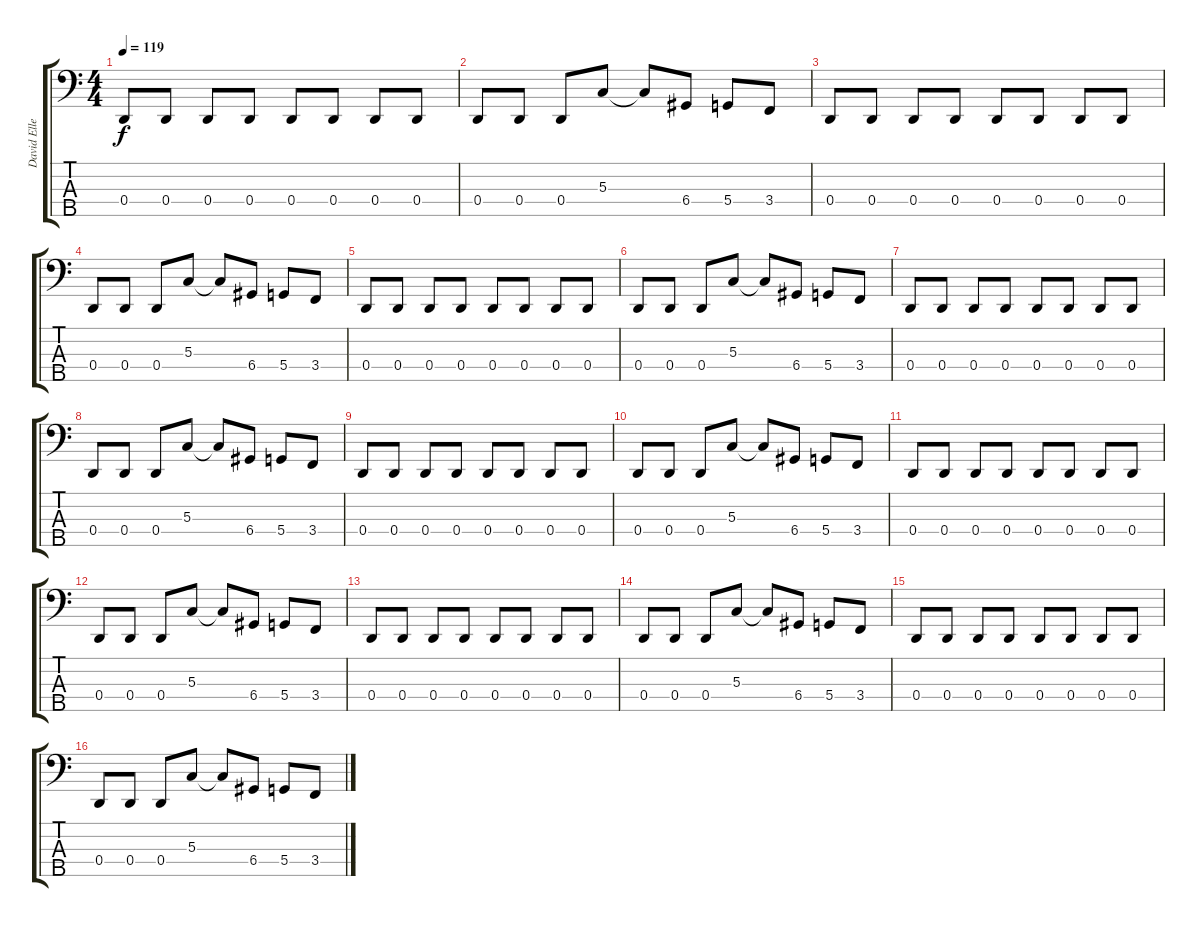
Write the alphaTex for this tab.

\track ("David Ellefson" "David Elle") {instrument acousticguitarnylon}
\staff {score tabs}
\tuning (F2 C2 G1 D1 A0) {hide}
\ts (4 4)
\tempo 119
\clef f4
\ks c
0.4.8{dy f instrument acousticguitarnylon} 0.4.8 0.4.8 0.4.8 0.4.8 0.4.8 0.4.8 0.4.8 |
0.4.8 0.4.8 0.4.8 5.3.8 5.3{t}.8 6.4.8 5.4.8 3.4.8 |
0.4.8 0.4.8 0.4.8 0.4.8 0.4.8 0.4.8 0.4.8 0.4.8 |
0.4.8 0.4.8 0.4.8 5.3.8 5.3{t}.8 6.4.8 5.4.8 3.4.8 |
0.4.8 0.4.8 0.4.8 0.4.8 0.4.8 0.4.8 0.4.8 0.4.8 |
0.4.8 0.4.8 0.4.8 5.3.8 5.3{t}.8 6.4.8 5.4.8 3.4.8 |
0.4.8 0.4.8 0.4.8 0.4.8 0.4.8 0.4.8 0.4.8 0.4.8 |
0.4.8 0.4.8 0.4.8 5.3.8 5.3{t}.8 6.4.8 5.4.8 3.4.8 |
0.4.8 0.4.8 0.4.8 0.4.8 0.4.8 0.4.8 0.4.8 0.4.8 |
0.4.8 0.4.8 0.4.8 5.3.8 5.3{t}.8 6.4.8 5.4.8 3.4.8 |
0.4.8 0.4.8 0.4.8 0.4.8 0.4.8 0.4.8 0.4.8 0.4.8 |
0.4.8 0.4.8 0.4.8 5.3.8 5.3{t}.8 6.4.8 5.4.8 3.4.8 |
0.4.8 0.4.8 0.4.8 0.4.8 0.4.8 0.4.8 0.4.8 0.4.8 |
0.4.8 0.4.8 0.4.8 5.3.8 5.3{t}.8 6.4.8 5.4.8 3.4.8 |
0.4.8 0.4.8 0.4.8 0.4.8 0.4.8 0.4.8 0.4.8 0.4.8 |
0.4.8 0.4.8 0.4.8 5.3.8 5.3{t}.8 6.4.8 5.4.8 3.4.8
